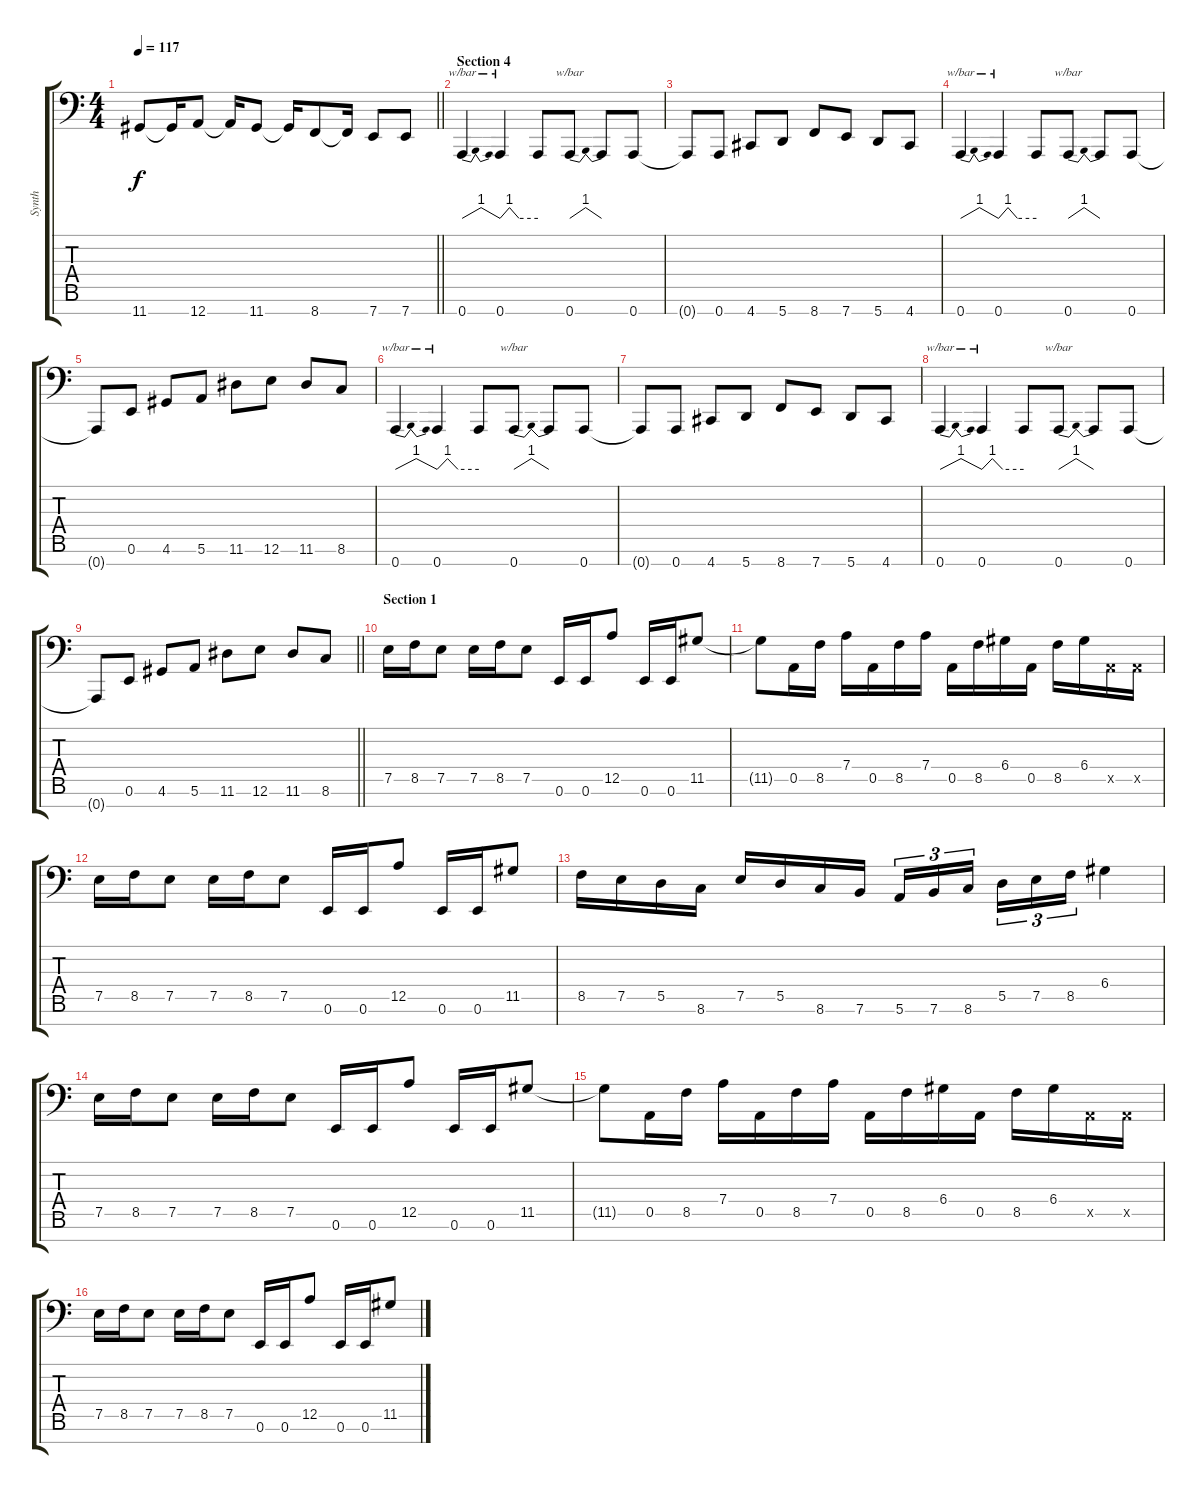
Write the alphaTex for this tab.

\track ("Synth" "Synth") {instrument electricbasspick}
\staff {score tabs}
\tuning (E3 B2 G2 D2 A1 E1 A0) {hide}
\ts (4 4)
\tempo 117
\clef f4
\barLineRight lightlight
\ks c
11.7.8{dy f} 11.7{t}.16 12.7.8 12.7{t}.16 11.7.8 11.7{t}.16 8.7.8 8.7{t}.16 7.7.8 7.7.8 |
\section ("" "Section 4")
0.7.4{tbe (dip default 0 0 30 4 60 0)} 0.7.4{tbe (custom default 0 0 15 4 30 0 60 0)} 0.7{t}.8 0.7.8{tbe (dip default 0 0 30 4 60 0)} 0.7{t}.8 0.7.8 |
0.7{t}.8 0.7.8 4.7.8 5.7.8 8.7.8 7.7.8 5.7.8 4.7.8 |
0.7.4{tbe (dip default 0 0 30 4 60 0)} 0.7.4{tbe (custom default 0 0 15 4 30 0 60 0)} 0.7{t}.8 0.7.8{tbe (dip default 0 0 30 4 60 0)} 0.7{t}.8 0.7.8 |
0.7{t}.8 0.6.8 4.6.8 5.6.8 11.6.8 12.6.8 11.6.8 8.6.8 |
0.7.4{tbe (dip default 0 0 30 4 60 0)} 0.7.4{tbe (custom default 0 0 15 4 30 0 60 0)} 0.7{t}.8 0.7.8{tbe (dip default 0 0 30 4 60 0)} 0.7{t}.8 0.7.8 |
0.7{t}.8 0.7.8 4.7.8 5.7.8 8.7.8 7.7.8 5.7.8 4.7.8 |
0.7.4{tbe (dip default 0 0 30 4 60 0)} 0.7.4{tbe (custom default 0 0 15 4 30 0 60 0)} 0.7{t}.8 0.7.8{tbe (dip default 0 0 30 4 60 0)} 0.7{t}.8 0.7.8 |
\barLineRight lightlight
0.7{t}.8 0.6.8 4.6.8 5.6.8 11.6.8 12.6.8 11.6.8 8.6.8 |
\section ("" "Section 1")
7.5.16 8.5.16 7.5.8 7.5.16 8.5.16 7.5.8 0.6.16 0.6.16 12.5.8 0.6.16 0.6.16 11.5.8 |
11.5{t}.8 0.5.16 8.5.16 7.4.16 0.5.16 8.5.16 7.4.16 0.5.16 8.5.16 6.4.16 0.5.16 8.5.16 6.4.16 0.5{x}.16 0.5{x}.16 |
7.5.16 8.5.16 7.5.8 7.5.16 8.5.16 7.5.8 0.6.16 0.6.16 12.5.8 0.6.16 0.6.16 11.5.8 |
8.5.16 7.5.16 5.5.16 8.6.16 7.5.16 5.5.16 8.6.16 7.6.16 5.6.16{tu (3 2)} 7.6.16{tu (3 2)} 8.6.16{tu (3 2) beam splitsecondary} 5.5.16{tu (3 2)} 7.5.16{tu (3 2)} 8.5.16{tu (3 2)} 6.4.4 |
7.5.16 8.5.16 7.5.8 7.5.16 8.5.16 7.5.8 0.6.16 0.6.16 12.5.8 0.6.16 0.6.16 11.5.8 |
11.5{t}.8 0.5.16 8.5.16 7.4.16 0.5.16 8.5.16 7.4.16 0.5.16 8.5.16 6.4.16 0.5.16 8.5.16 6.4.16 0.5{x}.16 0.5{x}.16 |
7.5.16 8.5.16 7.5.8 7.5.16 8.5.16 7.5.8 0.6.16 0.6.16 12.5.8 0.6.16 0.6.16 11.5.8
